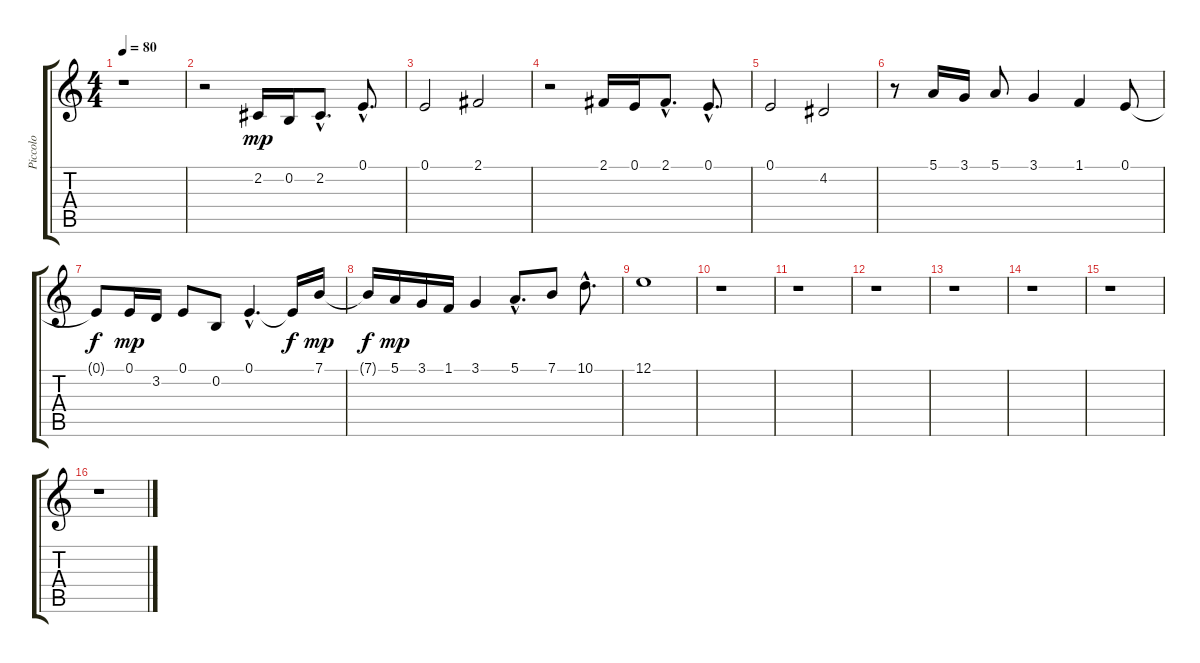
\track ("Piccolo" "Piccolo") {instrument piccolo}
\staff {score tabs}
\tuning (E4 B3 G3 D3 A2 E2) {hide}
\ts (4 4)
\tempo 80
\clef g2
\ks c
r.1{dy mp instrument piccolo} |
r.2 2.2.16 0.2.16 2.2{hac}.8{d} 0.1{hac}.8{d} |
0.1.2 2.1.2 |
r.2 2.1.16 0.1.16 2.1{hac}.8{d} 0.1{hac}.8{d} |
0.1.2 4.2.2 |
r.8 5.1.16 3.1.16 5.1.8 3.1.4 1.1.4 0.1.8 |
0.1{t}.8{dy f} 0.1.16{dy mp} 3.2.16 0.1.8 0.2.8 0.1{hac}.4{d} 0.1{t}.16{dy f} 7.1.16{dy mp} |
7.1{t}.16{dy f} 5.1.16{dy mp} 3.1.16 1.1.16 3.1.4 5.1{hac}.8{d} 7.1.8 10.1{hac}.8{d} |
12.1.1 |
r.1 |
r.1 |
r.1 |
r.1 |
r.1 |
r.1 |
r.1
